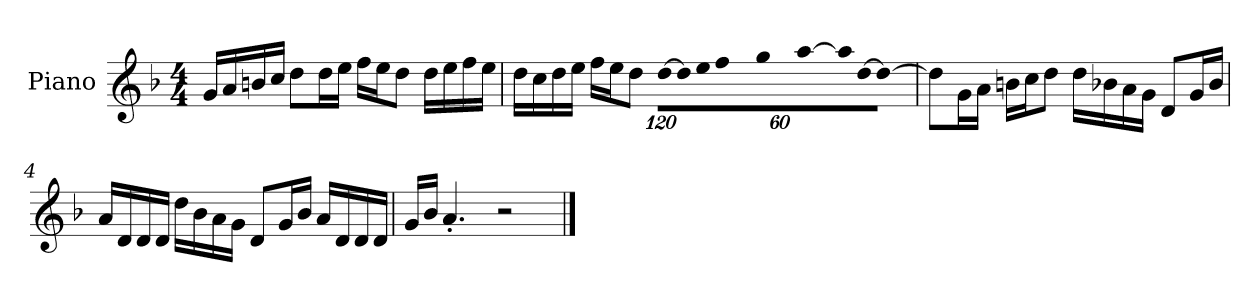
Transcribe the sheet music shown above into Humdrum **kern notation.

**kern
*part1
*staff1
*I"Piano
*I'P-no
*clefG2
*k[b-]
*M4/4
*MM90
=1
16g/LL
16a/
16bn/
16cc/JJ
8dd\L
16dd\L
16ee\JJ
16ff\LL
16ee\J
8dd\J
16dd\LL
16ee\
16ff\
16ee\JJ
=2
16dd\LL
16cc\
16dd\
16ee\JJ
16ff\LL
16ee\J
8dd\J
*Xbrackettup
!LO:N:vis=16
[1920%107dd\LL
!LO:N:vis=32
1920%53dd\L]
!LO:N:vis=32
1920%53ee\J
!LO:N:vis=16
1920%107ff\
!LO:N:vis=16
1920%107gg\J
!LO:N:vis=8
[640%71aa\
!LO:N:vis=32
1920%53aa\LL]
!LO:N:vis=32
[1920%53dd\JJ
!LO:N:vis=8
640%71dd\J_
!!LO:LB:g=z
=3
8dd\L]
16g\L
16a\JJ
16bn\LL
16cc\J
8dd\J
16dd\LL
16b-X\
16a\
16g\JJ
8d/L
16g/L
16b-/JJ
=4
16a/LL
16d/
16d/
16d/JJ
16dd\LL
16b-\
16a\
16g\JJ
8d/L
16g/L
16b-/JJ
16a/LL
16d/
16d/
16d/JJ
=5
16g/LL
16b-/JJ
4.a'/
2r
==
*-
